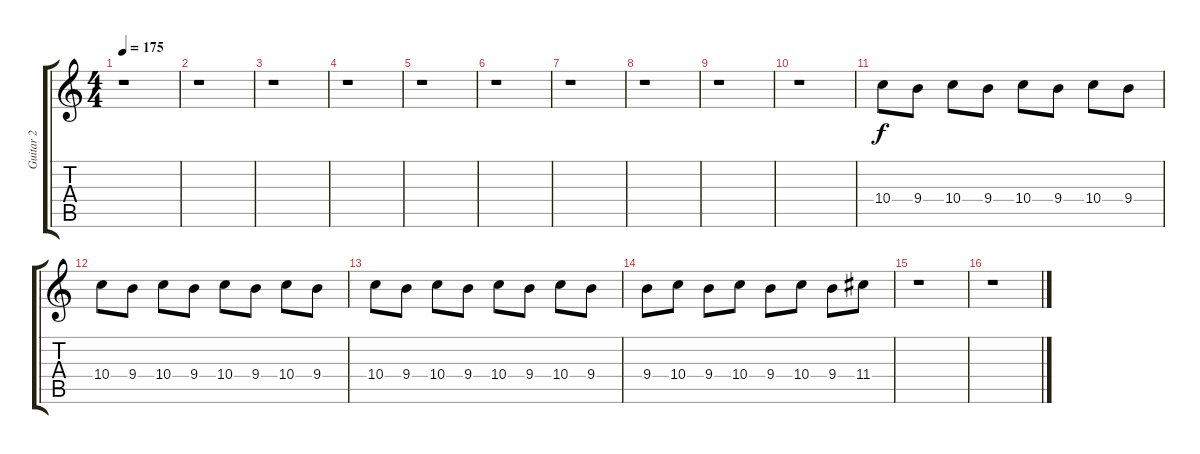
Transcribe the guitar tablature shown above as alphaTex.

\track ("Guitar 2" "Guitar 2") {instrument distortionguitar}
\staff {score tabs}
\tuning (E4 B3 G3 D3 A2 E2) {hide}
\ts (4 4)
\tempo 175
\clef g2
\ks c
r.1{dy f} |
r.1 |
r.1 |
r.1 |
r.1 |
r.1 |
r.1 |
r.1 |
r.1 |
r.1 |
10.4.8 9.4.8 10.4.8 9.4.8 10.4.8 9.4.8 10.4.8 9.4.8 |
10.4.8 9.4.8 10.4.8 9.4.8 10.4.8 9.4.8 10.4.8 9.4.8 |
10.4.8 9.4.8 10.4.8 9.4.8 10.4.8 9.4.8 10.4.8 9.4.8 |
9.4.8 10.4.8 9.4.8 10.4.8 9.4.8 10.4.8 9.4.8 11.4.8 |
r.1 |
r.1
